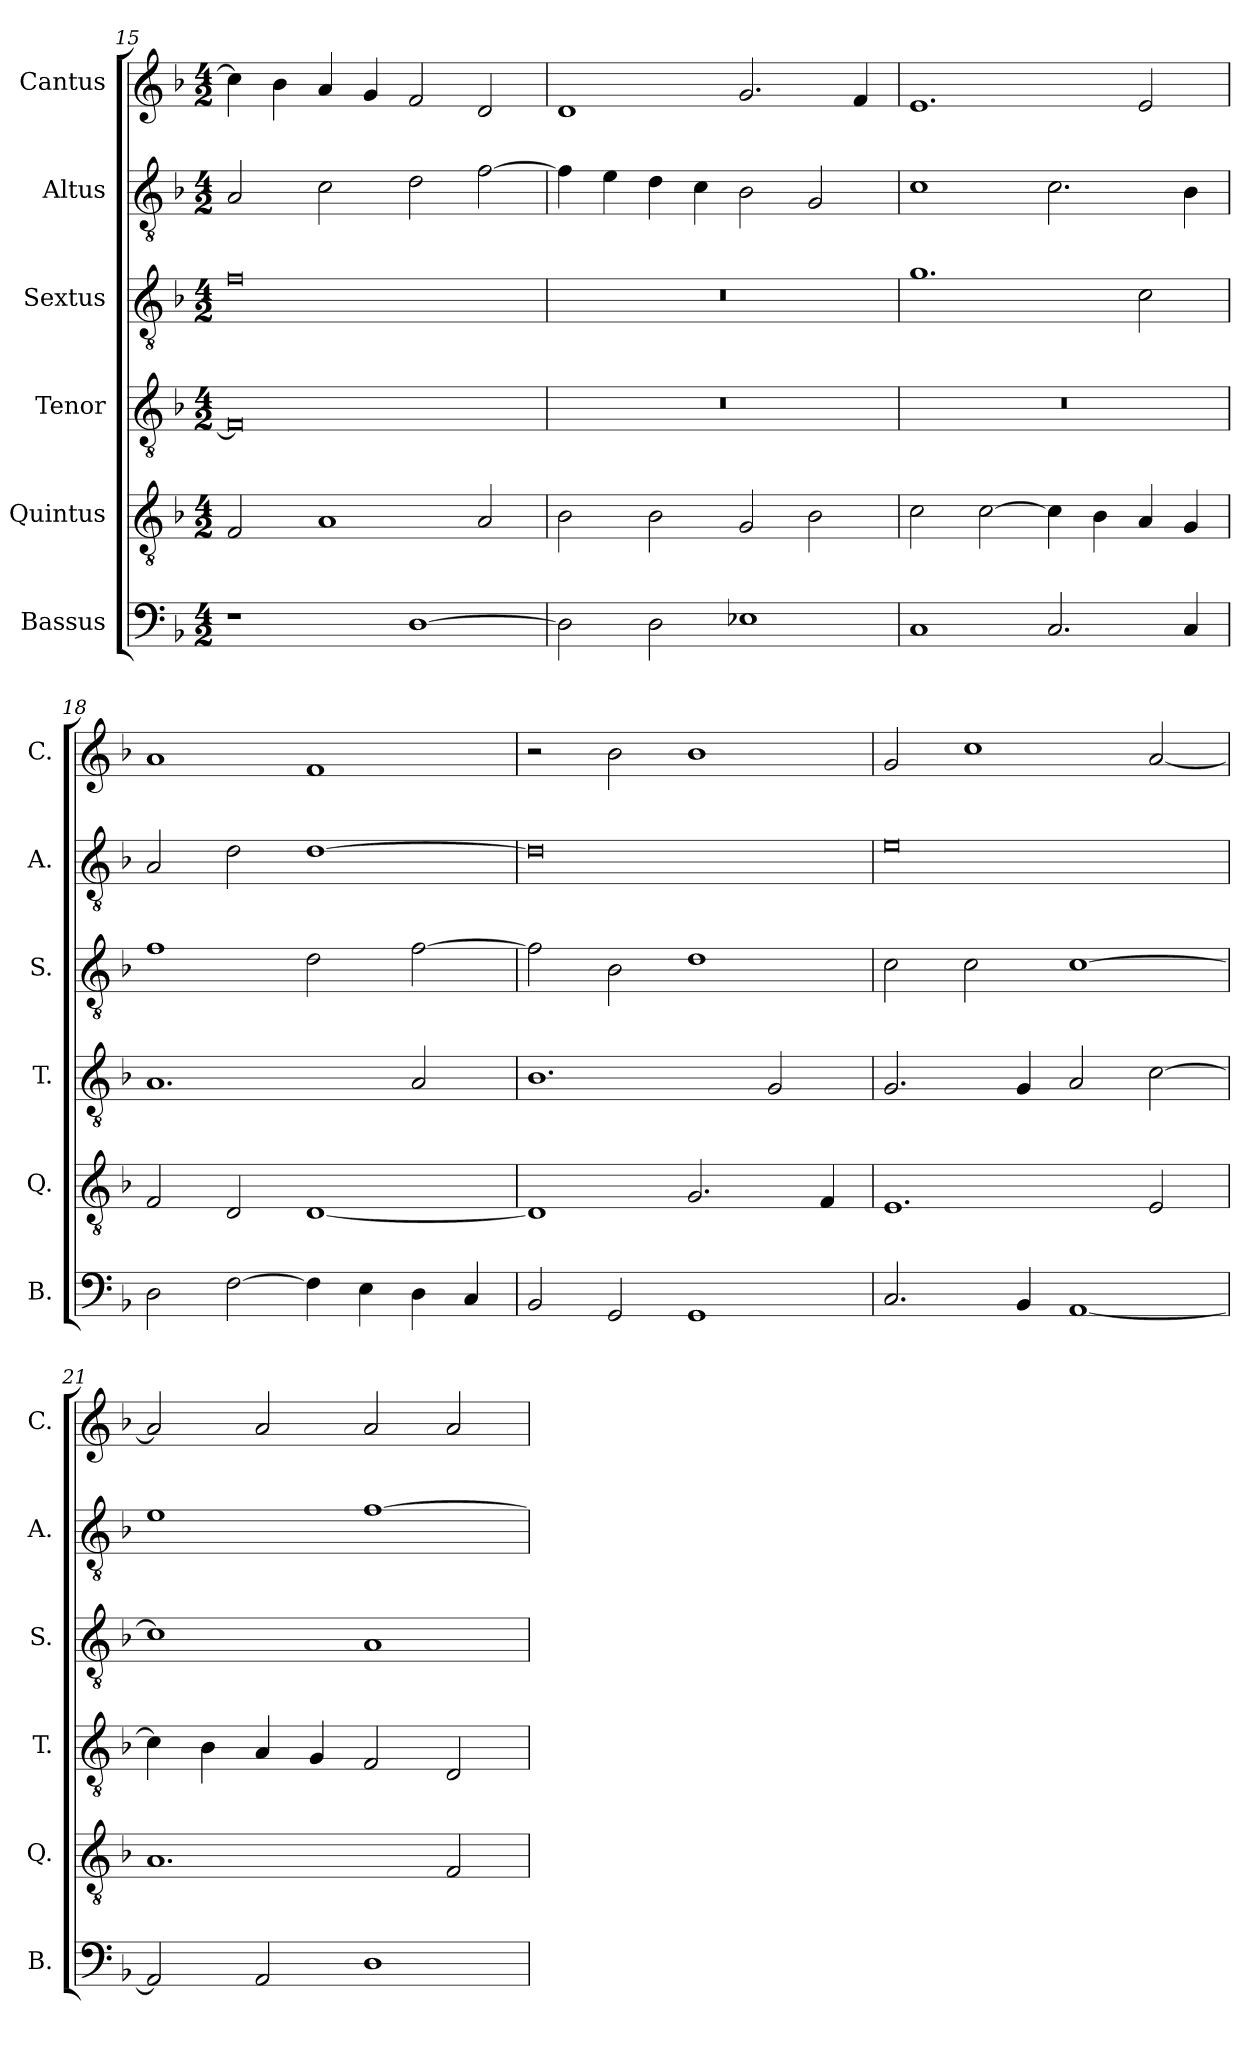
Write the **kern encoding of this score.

**kern	**kern	**kern	**kern	**kern	**kern
*part6	*part5	*part4	*part3	*part2	*part1
*staff6	*staff5	*staff4	*staff3	*staff2	*staff1
*I"Bassus	*I"Quintus	*I"Tenor	*I"Sextus	*I"Altus	*I"Cantus
*I'B.	*I'Q.	*I'T.	*I'S.	*I'A.	*I'C.
*clefF4	*clefGv2	*clefGv2	*clefGv2	*clefGv2	*clefG2
*k[b-]	*k[b-]	*k[b-]	*k[b-]	*k[b-]	*k[b-]
*F:	*F:	*F:	*F:	*F:	*F:
*M4/2	*M4/2	*M4/2	*M4/2	*M4/2	*M4/2
=15	=15	=15	=15	=15	=15
1r	2F/	0F]	0f	2A/	4cc\]
.	.	.	.	.	4b-\
.	1A	.	.	2c\	4a/
.	.	.	.	.	4g/
[1D	.	.	.	2d\	2f/
.	2A/	.	.	[2f\	2d/
!!LO:LB:g=z
=16	=16	=16	=16	=16	=16
2D\]	2B-\	0r	0r	4f\]	1d
.	.	.	.	4e\	.
2D\	2B-\	.	.	4d\	.
.	.	.	.	4c\	.
1E-X	2G/	.	.	2B-\	2.g/
.	2B-\	.	.	2G/	.
.	.	.	.	.	4f/
=17	=17	=17	=17	=17	=17
1C	2c\	0r	1.g	1c	1.e
.	[2c\	.	.	.	.
2.C/	4c\]	.	.	2.c\	.
.	4B-\	.	.	.	.
.	4A/	.	2c\	.	2e/
4C/	4G/	.	.	4B-\	.
=18	=18	=18	=18	=18	=18
2D\	2F/	1.A	1f	2A/	1a
[2F\	2D/	.	.	2d\	.
4F\]	[1D	.	2d\	[1d	1f
4E\	.	.	.	.	.
4D\	.	2A/	[2f\	.	.
4C/	.	.	.	.	.
=19	=19	=19	=19	=19	=19
2BB-/	1D]	1.B-	2f\]	0d]	2r
2GG/	.	.	2B-\	.	2b-\
1GG	2.G/	.	1d	.	1b-
.	.	2G/	.	.	.
.	4F/	.	.	.	.
=20	=20	=20	=20	=20	=20
2.C/	1.E	2.G/	2c\	0e	2g/
.	.	.	2c\	.	1cc
4BB-/	.	4G/	.	.	.
[1AA	.	2A/	[1c	.	.
.	2E/	[2c\	.	.	[2a/
!!LO:PB:g=z
=21	=21	=21	=21	=21	=21
2AA/]	1.A	4c\]	1c]	1e	2a/]
.	.	4B-\	.	.	.
2AA/	.	4A/	.	.	2a/
.	.	4G/	.	.	.
1D	.	2F/	1A	[1f	2a/
.	2F/	2D/	.	.	2a/
=	=	=	=	=	=
*-	*-	*-	*-	*-	*-
